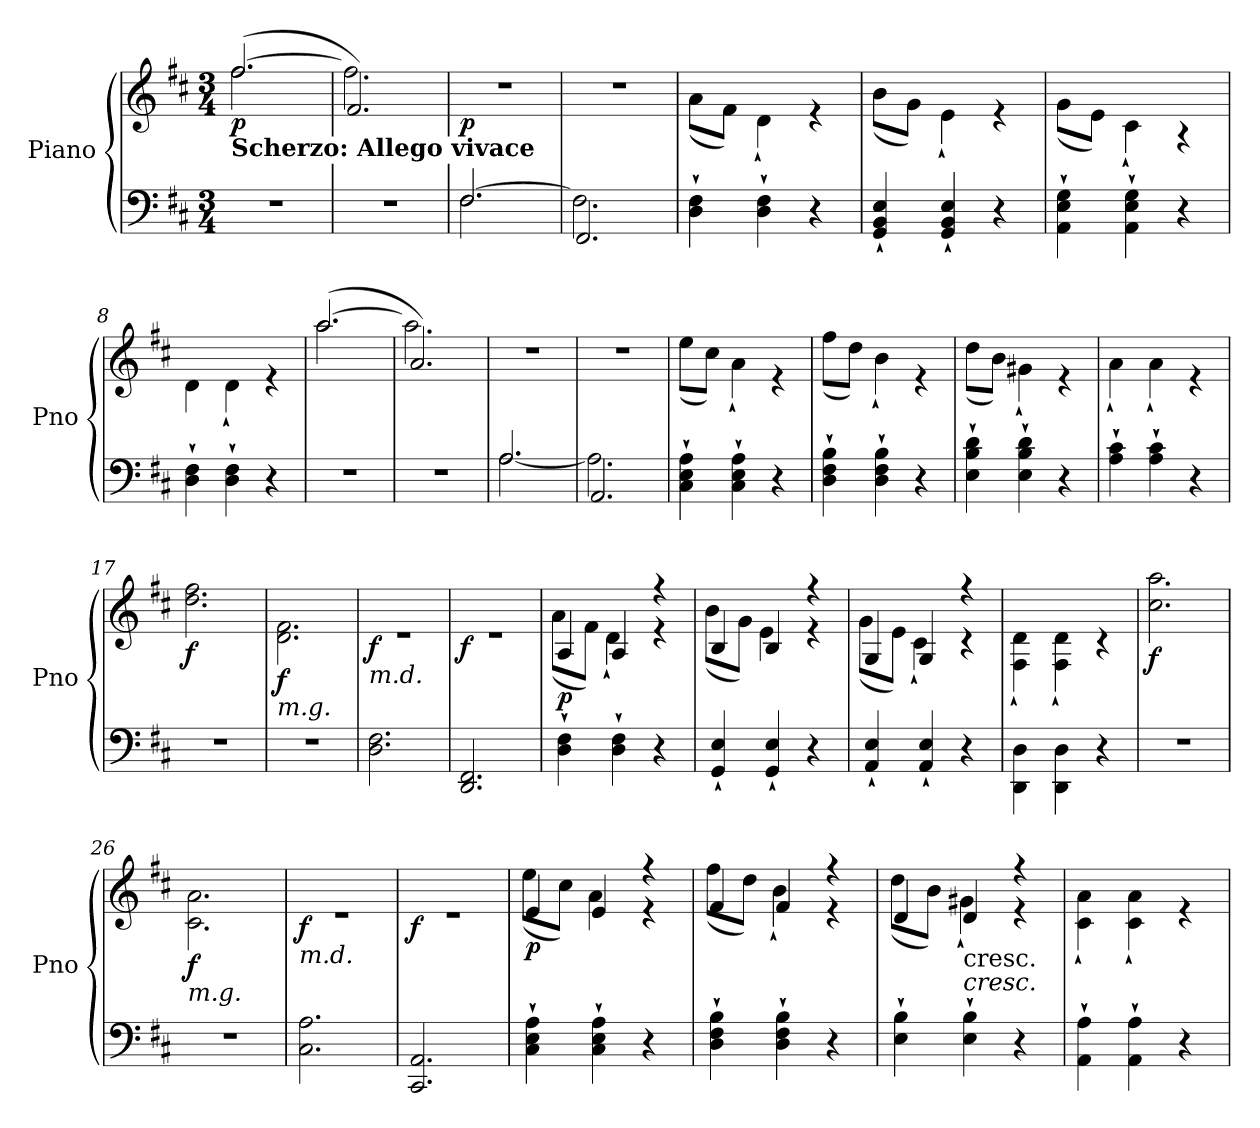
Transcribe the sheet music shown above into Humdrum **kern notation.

**kern	**kern	**dynam
*part1	*part1	*part1
*staff2	*staff1	*staff1/2
*I"Piano	*	*
*I'Pno	*	*
*clefF4	*clefG2	*
*k[f#c#]	*k[f#c#]	*
*D:	*D:	*
*M3/4	*M3/4	*
*MM220	*MM220	*
=1	=1	=1
*	*^	*
!	!LO:TX:b:B:t=Scherzo&colon; Allego vivace	!	!
!	!	!	!LO:DY:b
2.r	(>[2.ff#/	2.ff#\	p
=2	=2	=2	=2
2.r	2.f#/)	2.ff#\]	.
=3	=3	=3	=3
*^	*	*	*
!	!	!	!	!LO:DY:b
*	*	*v	*v	*
[2.F#/	2.F#\	2.r	p
=4	=4	=4	=4
2.FF#/	2.F#\]	2.r	.
*v	*v	*	*
=5	=5	=5
*	*^	*
4D\` 4F#\`	2.ryy	(<8a\L	.
.	.	8f#\J)	.
4D\` 4F#\`	.	4d`\	.
4r	.	4r	.
=6	=6	=6	=6
4GG/` 4BB/` 4E/`	2.ryy	(<8b\L	.
.	.	8g\J)	.
4GG/` 4BB/` 4E/`	.	4e`\	.
4r	.	4r	.
=7	=7	=7	=7
4AA\` 4E\` 4G\`	2.ryy	(<8g\L	.
.	.	8e\J)	.
4AA\` 4E\` 4G\`	.	4c#`\	.
4r	.	4r	.
=8	=8	=8	=8
4D\` 4F#\`	2.ryy	4d\	.
4D\` 4F#\`	.	4d`\	.
4r	.	4r	.
=9	=9	=9	=9
2.r	(>[2.aa/	2.aa\	.
=10	=10	=10	=10
2.r	2.a/)	2.aa\]	.
*	*v	*v	*
=11	=11	=11
*^	*	*
2.A/	[2.A\	2.r	.
=12	=12	=12	=12
2.AA/	2.A\]	2.r	.
*v	*v	*	*
=13	=13	=13
*	*^	*
4C#\` 4E\` 4A\`	2.ryy	(<8ee\L	.
.	.	8cc#\J)	.
4C#\` 4E\` 4A\`	.	4a`\	.
4r	.	4r	.
!!LO:LB:g=z	!!
=14	=14	=14	=14
4D\` 4F#\` 4B\`	2.ryy	(<8ff#\L	.
.	.	8dd\J)	.
4D\` 4F#\` 4B\`	.	4b`\	.
4r	.	4r	.
=15	=15	=15	=15
4E\` 4B\` 4d\`	2.ryy	(<8dd\L	.
.	.	8b\J)	.
4E\` 4B\` 4d\`	.	4g#X`\	.
4r	.	4r	.
=16	=16	=16	=16
4A\` 4c#\`	2.ryy	4a`\	.
4A\` 4c#\`	.	4a`\	.
4r	.	4r	.
=17	=17	=17	=17
!	!	!	!LO:DY:b
2.r	2.ryy	2.dd\ 2.ff#\	f
=18	=18	=18	=18
!	!LO:TX:b:i:t=m.g.	!	!
!	!	!	!LO:DY:b
2.r	2.ryy	2.d\ 2.f#\	f
=19	=19	=19	=19
!	!LO:TX:b:i:t=m.d.	!	!
!	!	!	!LO:DY:b
2.D\ 2.F#\	2.ryy	2.r	f
=20	=20	=20	=20
!	!	!	!LO:DY:b
2.DD/ 2.FF#/	2.ryy	2.r	f
=21	=21	=21	=21
!	!	!	!LO:DY:b
4D\` 4F#\`	4A/	(<8a\L	p
.	.	8f#\J)	.
4D\` 4F#\`	4A/	4d`\	.
4r	4r	4r	.
=22	=22	=22	=22
4GG/` 4E/`	4B/	(<8b\L	.
.	.	8g\J)	.
4GG/` 4E/`	4B/	4e\	.
4r	4r	4r	.
=23	=23	=23	=23
4AA/` 4E/`	4G/	(<8g\L	.
.	.	8e\J)	.
4AA/` 4E/`	4G/	4c#`\	.
4r	4r	4r	.
=24	=24	=24	=24
4DD\ 4D\	2.ryy	4F#\` 4d\`	.
4DD\ 4D\	.	4F#\` 4d\`	.
4r	.	4r	.
!!LO:LB:g=z	!!
=25	=25	=25	=25
!	!	!	!LO:DY:b
2.r	2.ryy	2.cc#\ 2.aa\	f
=26	=26	=26	=26
!	!LO:TX:b:i:t=m.g.	!	!
!	!	!	!LO:DY:b
2.r	2.ryy	2.c#\ 2.a\	f
=27	=27	=27	=27
!	!LO:TX:b:i:t=m.d.	!	!
!	!	!	!LO:DY:b
2.C#\ 2.A\	2.ryy	2.r	f
=28	=28	=28	=28
!	!	!	!LO:DY:b
2.CC#/ 2.AA/	2.ryy	2.r	f
=29	=29	=29	=29
!	!	!	!LO:DY:b
4C#\` 4E\` 4A\`	4e/	(<8ee\L	p
.	.	8cc#\J)	.
4C#\` 4E\` 4A\`	4e/	4a\	.
4r	4r	4r	.
=30	=30	=30	=30
4D\` 4F#\` 4B\`	4f#/	(<8ff#\L	.
.	.	8dd\J)	.
4D\` 4F#\` 4B\`	4f#/	4b`\	.
4r	4r	4r	.
=31	=31	=31	=31
4E\` 4B\`	4d/	(<8dd\L	.
.	.	8b\J)	.
!	!LO:TX:b:t=cresc.	!	!
!	!LO:TX:b:i:t=cresc.	!	!
4E\` 4B\`	4d/	4g#X`\	.
4r	4r	4r	.
=32	=32	=32	=32
4AA\` 4A\`	2.ryy	4c#\` 4a\`	.
4AA\` 4A\`	.	4c#\` 4a\`	.
4r	.	4r	.
*	*v	*v	*
=	=	=
*-	*-	*-
